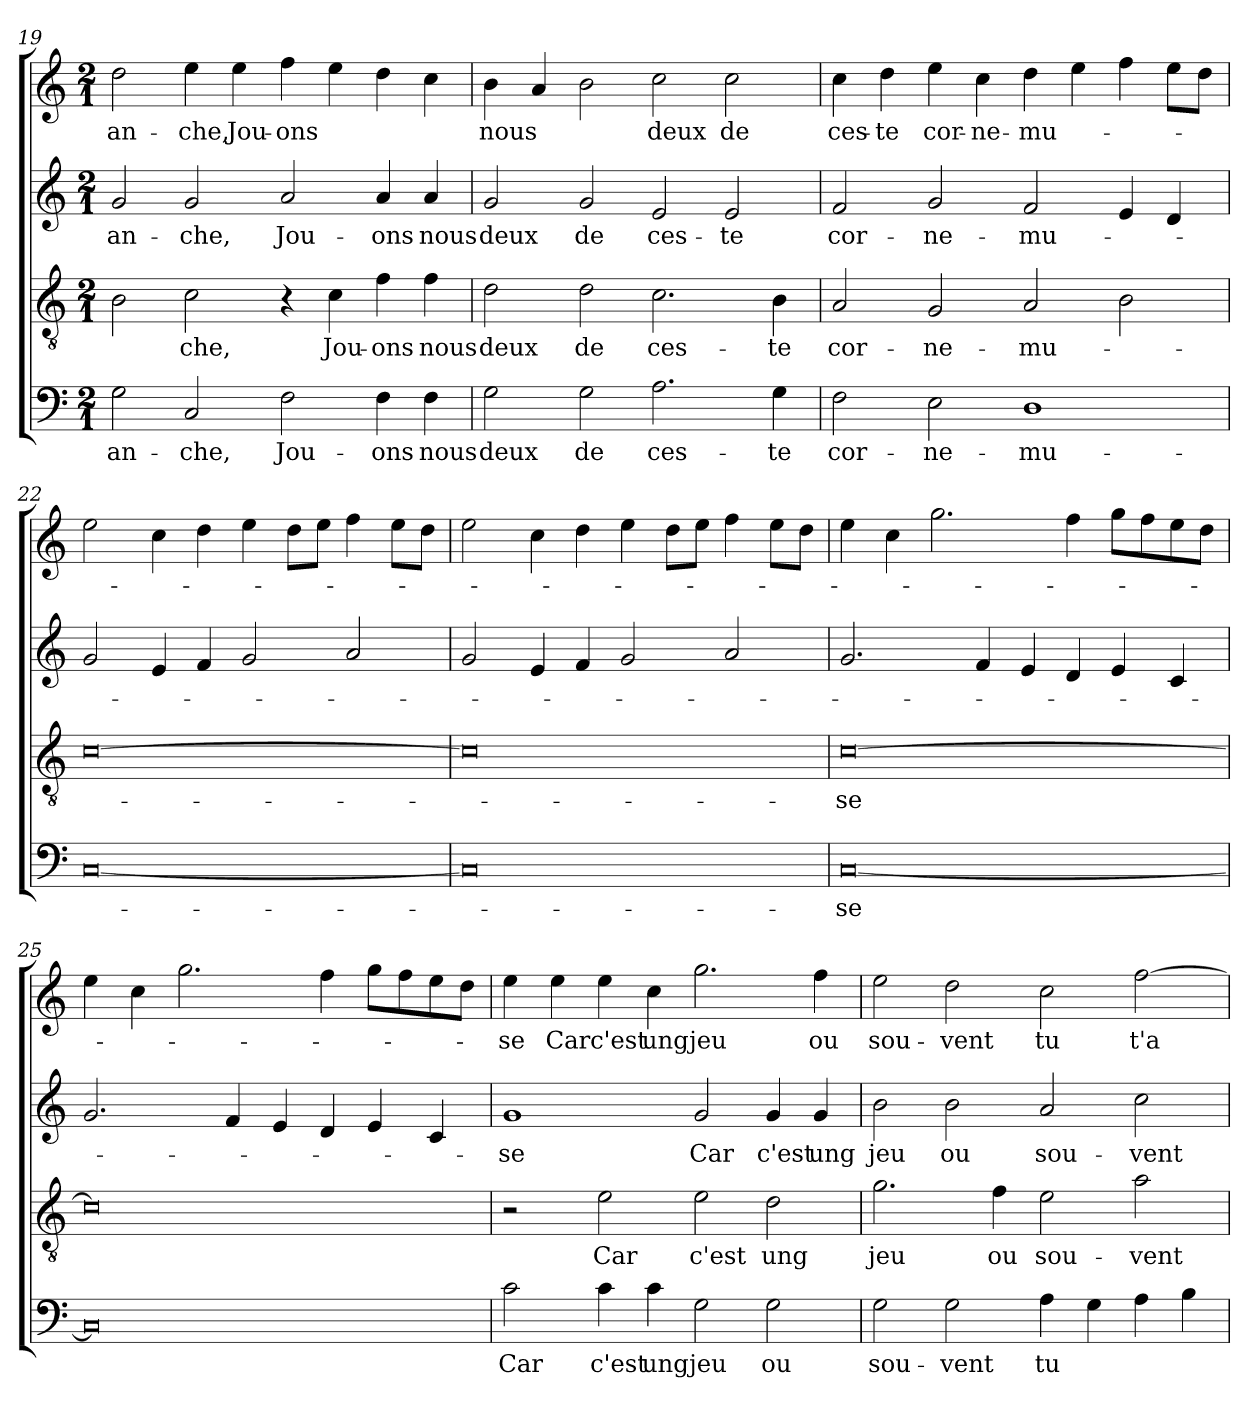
**kern	**text	**kern	**text	**kern	**text	**kern	**text
*part4	*part4	*part3	*part3	*part2	*part2	*part1	*part1
*staff4	*staff4	*staff3	*staff3	*staff2	*staff2	*staff1	*staff1
*clefF4	*	*clefGv2	*	*clefG2	*	*clefG2	*
*	*	*ITrd-7c-12	*	*	*	*	*
*k[]	*	*k[]	*	*k[]	*	*k[]	*
*C:	*	*C:	*	*C:	*	*C:	*
*M2/1	*	*M2/1	*	*M2/1	*	*M2/1	*
=19	=19	=19	=19	=19	=19	=19	=19
2G\	an-	2b\	.	2g/	an-	2dd\	an-
2C/	-che,	2cc\	-che,	2g/	-che,	4ee\	-che,
.	.	.	.	.	.	4ee\	Jou-
2F\	Jou-	4r	.	2a/	Jou-	4ff\	-ons
.	.	4cc\	Jou-	.	.	4ee\	.
4F\	-ons	4ff\	-ons	4a/	-ons	4dd\	.
4F\	nous	4ff\	nous	4a/	nous	4cc\	.
=20	=20	=20	=20	=20	=20	=20	=20
2G\	deux	2dd\	deux	2g/	deux	4b\	nous
.	.	.	.	.	.	4a/	.
2G\	de	2dd\	de	2g/	de	2b\	.
2.A\	ces-	2.cc\	ces-	2e/	ces-	2cc\	deux
.	.	.	.	2e/	-te	2cc\	de
4G\	-te	4b\	-te	.	.	.	.
=21	=21	=21	=21	=21	=21	=21	=21
2F\	cor-	2a/	cor-	2f/	cor-	4cc\	ces-
.	.	.	.	.	.	4dd\	-te
2E\	-ne-	2g/	-ne-	2g/	-ne-	4ee\	cor-
.	.	.	.	.	.	4cc\	-ne-
1D\	-mu-	2a/	-mu-	2f/	-mu-	4dd\	-mu-
.	.	.	.	.	.	4ee\	.
.	.	2b\	.	4e/	.	4ff\	.
.	.	.	.	4d/	.	8ee\L	.
.	.	.	.	.	.	8dd\J	.
!!LO:LB:g=z
=22	=22	=22	=22	=22	=22	=22	=22
[0C/	.	[0cc\	.	2g/	.	2ee\	.
.	.	.	.	4e/	.	4cc\	.
.	.	.	.	4f/	.	4dd\	.
.	.	.	.	2g/	.	4ee\	.
.	.	.	.	.	.	8dd\L	.
.	.	.	.	.	.	8ee\J	.
.	.	.	.	2a/	.	4ff\	.
.	.	.	.	.	.	8ee\L	.
.	.	.	.	.	.	8dd\J	.
=23	=23	=23	=23	=23	=23	=23	=23
0C/]	.	0cc\]	.	2g/	.	2ee\	.
.	.	.	.	4e/	.	4cc\	.
.	.	.	.	4f/	.	4dd\	.
.	.	.	.	2g/	.	4ee\	.
.	.	.	.	.	.	8dd\L	.
.	.	.	.	.	.	8ee\J	.
.	.	.	.	2a/	.	4ff\	.
.	.	.	.	.	.	8ee\L	.
.	.	.	.	.	.	8dd\J	.
=24	=24	=24	=24	=24	=24	=24	=24
[0C/	-se	[0cc\	-se	2.g/	.	4ee\	.
.	.	.	.	.	.	4cc\	.
.	.	.	.	.	.	2.gg\	.
.	.	.	.	4f/	.	.	.
.	.	.	.	4e/	.	.	.
.	.	.	.	4d/	.	4ff\	.
.	.	.	.	4e/	.	8gg\L	.
.	.	.	.	.	.	8ff\	.
.	.	.	.	4c/	.	8ee\	.
.	.	.	.	.	.	8dd\J	.
=25	=25	=25	=25	=25	=25	=25	=25
0C/]	.	0cc\]	.	2.g/	.	4ee\	.
.	.	.	.	.	.	4cc\	.
.	.	.	.	.	.	2.gg\	.
.	.	.	.	4f/	.	.	.
.	.	.	.	4e/	.	.	.
.	.	.	.	4d/	.	4ff\	.
.	.	.	.	4e/	.	8gg\L	.
.	.	.	.	.	.	8ff\	.
.	.	.	.	4c/	.	8ee\	.
.	.	.	.	.	.	8dd\J	.
!!LO:LB:g=z
=26	=26	=26	=26	=26	=26	=26	=26
2c\	Car	2r	.	1g/	-se	4ee\	-se
.	.	.	.	.	.	4ee\	Car
4c\	c'est	2ee\	Car	.	.	4ee\	c'est
4c\	ung	.	.	.	.	4cc\	ung
2G\	jeu	2ee\	c'est	2g/	Car	2.gg\	jeu
2G\	ou	2dd\	ung	4g/	c'est	.	.
.	.	.	.	4g/	ung	4ff\	ou
=27	=27	=27	=27	=27	=27	=27	=27
2G\	sou-	2.gg\	jeu	2b\	jeu	2ee\	sou-
2G\	-vent	.	.	2b\	ou	2dd\	-vent
.	.	4ff\	ou	.	.	.	.
4A\	tu	2ee\	sou-	2a/	sou-	2cc\	tu
4G\	.	.	.	.	.	.	.
4A\	.	2aa\	-vent	2cc\	-vent	[2ff\	t'a-
4B\	.	.	.	.	.	.	.
=	=	=	=	=	=	=	=
*-	*-	*-	*-	*-	*-	*-	*-
